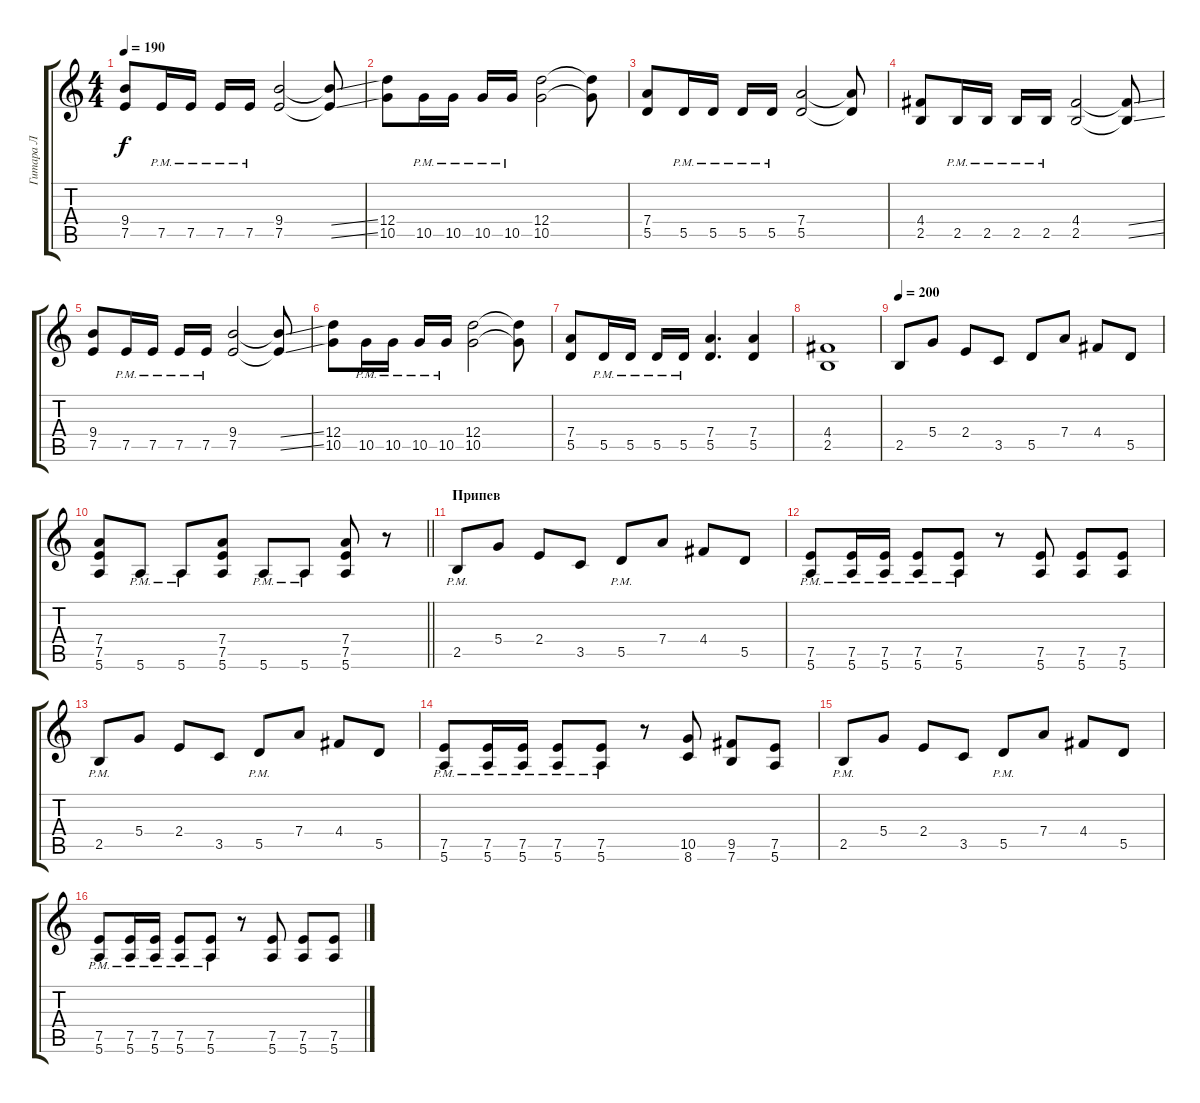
\track ("Гитара Л" "Гитара Л") {instrument distortionguitar}
\staff {score tabs}
\tuning (E4 B3 G3 D3 A2 E2) {hide}
\ts (4 4)
\tempo 190
\clef g2
\ks c
(9.4 7.5).8{dy f} 7.5{pm}.16 7.5{pm}.16 7.5{pm}.16 7.5{pm}.16 (9.4 7.5).2 (9.4{ss t} 7.5{ss t}).8 |
(12.4 10.5).8 10.5{pm}.16 10.5{pm}.16 10.5{pm}.16 10.5{pm}.16 (12.4 10.5).2 (12.4{t} 10.5{t}).8 |
(7.4 5.5).8 5.5{pm}.16 5.5{pm}.16 5.5{pm}.16 5.5{pm}.16 (7.4 5.5).2 (7.4{t} 5.5{t}).8 |
(4.4 2.5).8 2.5{pm}.16 2.5{pm}.16 2.5{pm}.16 2.5{pm}.16 (4.4 2.5).2 (4.4{ss t} 2.5{ss t}).8 |
(9.4 7.5).8 7.5{pm}.16 7.5{pm}.16 7.5{pm}.16 7.5{pm}.16 (9.4 7.5).2 (9.4{ss t} 7.5{ss t}).8 |
(12.4 10.5).8 10.5{pm}.16 10.5{pm}.16 10.5{pm}.16 10.5{pm}.16 (12.4 10.5).2 (12.4{t} 10.5{t}).8 |
(7.4 5.5).8 5.5{pm}.16 5.5{pm}.16 5.5{pm}.16 5.5{pm}.16 (7.4 5.5).4{d} (7.4 5.5).4 |
(4.4 2.5).1 |
\tempo 200
2.5.8 5.4.8 2.4.8 3.5.8 5.5.8 7.4.8 4.4.8 5.5.8 |
\barLineRight lightlight
(7.4 7.5 5.6).8 5.6{pm}.8 5.6{pm}.8 (7.4 7.5 5.6).8 5.6{pm}.8 5.6{pm}.8 (7.4 7.5 5.6).8 r.8 |
\section ("" "Припев")
2.5{pm}.8 5.4.8 2.4.8 3.5.8 5.5{pm}.8 7.4.8 4.4.8 5.5.8 |
(7.5{pm} 5.6{pm}).8 (7.5{pm} 5.6{pm}).16 (7.5{pm} 5.6{pm}).16 (7.5{pm} 5.6{pm}).8 (7.5{pm} 5.6{pm}).8 r.8 (7.5 5.6).8 (7.5 5.6).8 (7.5 5.6).8 |
2.5{pm}.8 5.4.8 2.4.8 3.5.8 5.5{pm}.8 7.4.8 4.4.8 5.5.8 |
(7.5{pm} 5.6{pm}).8 (7.5{pm} 5.6{pm}).16 (7.5{pm} 5.6{pm}).16 (7.5{pm} 5.6{pm}).8 (7.5{pm} 5.6{pm}).8 r.8 (10.5 8.6).8 (9.5 7.6).8 (7.5 5.6).8 |
2.5{pm}.8 5.4.8 2.4.8 3.5.8 5.5{pm}.8 7.4.8 4.4.8 5.5.8 |
(7.5{pm} 5.6{pm}).8 (7.5{pm} 5.6{pm}).16 (7.5{pm} 5.6{pm}).16 (7.5{pm} 5.6{pm}).8 (7.5{pm} 5.6{pm}).8 r.8 (7.5 5.6).8 (7.5 5.6).8 (7.5 5.6).8
